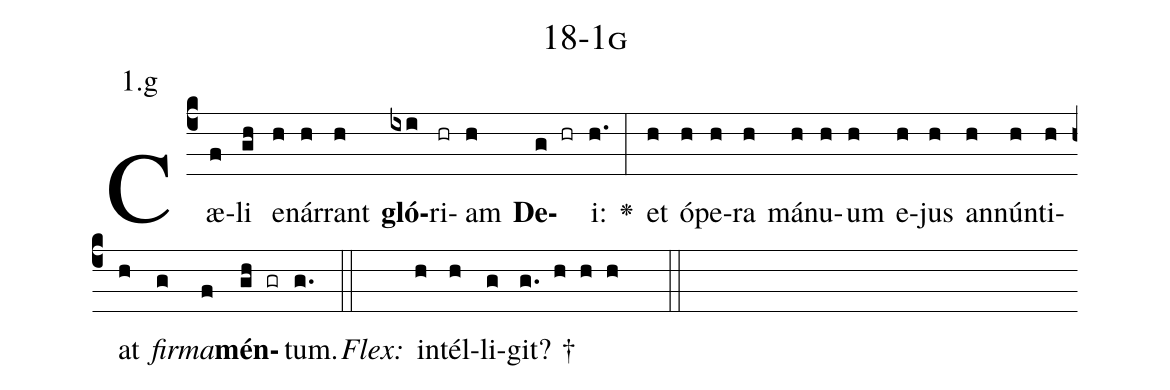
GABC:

name: 18-1g;
annotation: 1.g;
%%
(c4)Cæ(f)li(gh) e(h)nár(h)rant(h) <b>gló</b>(ixi)ri(hr)am(h) <b>De</b>(g hr)i:(h.) <v>\greheightstar</v>(:) et(h) ó(h)pe(h)ra(h) má(h)nu(h)um(h) e(h)jus(h) an(h)nún(h)ti(h)at(h) <i>fir</i>(g)<i>ma</i>(f)<b>mén</b>(gh gr)tum.(g.) (::)
<i>Flex:</i>()  in(h)tél(h)li(g)git? †(g. h h h  ::)

%E(h) u(h) o(g) u(f) a(gh) e.(g.) (::)
